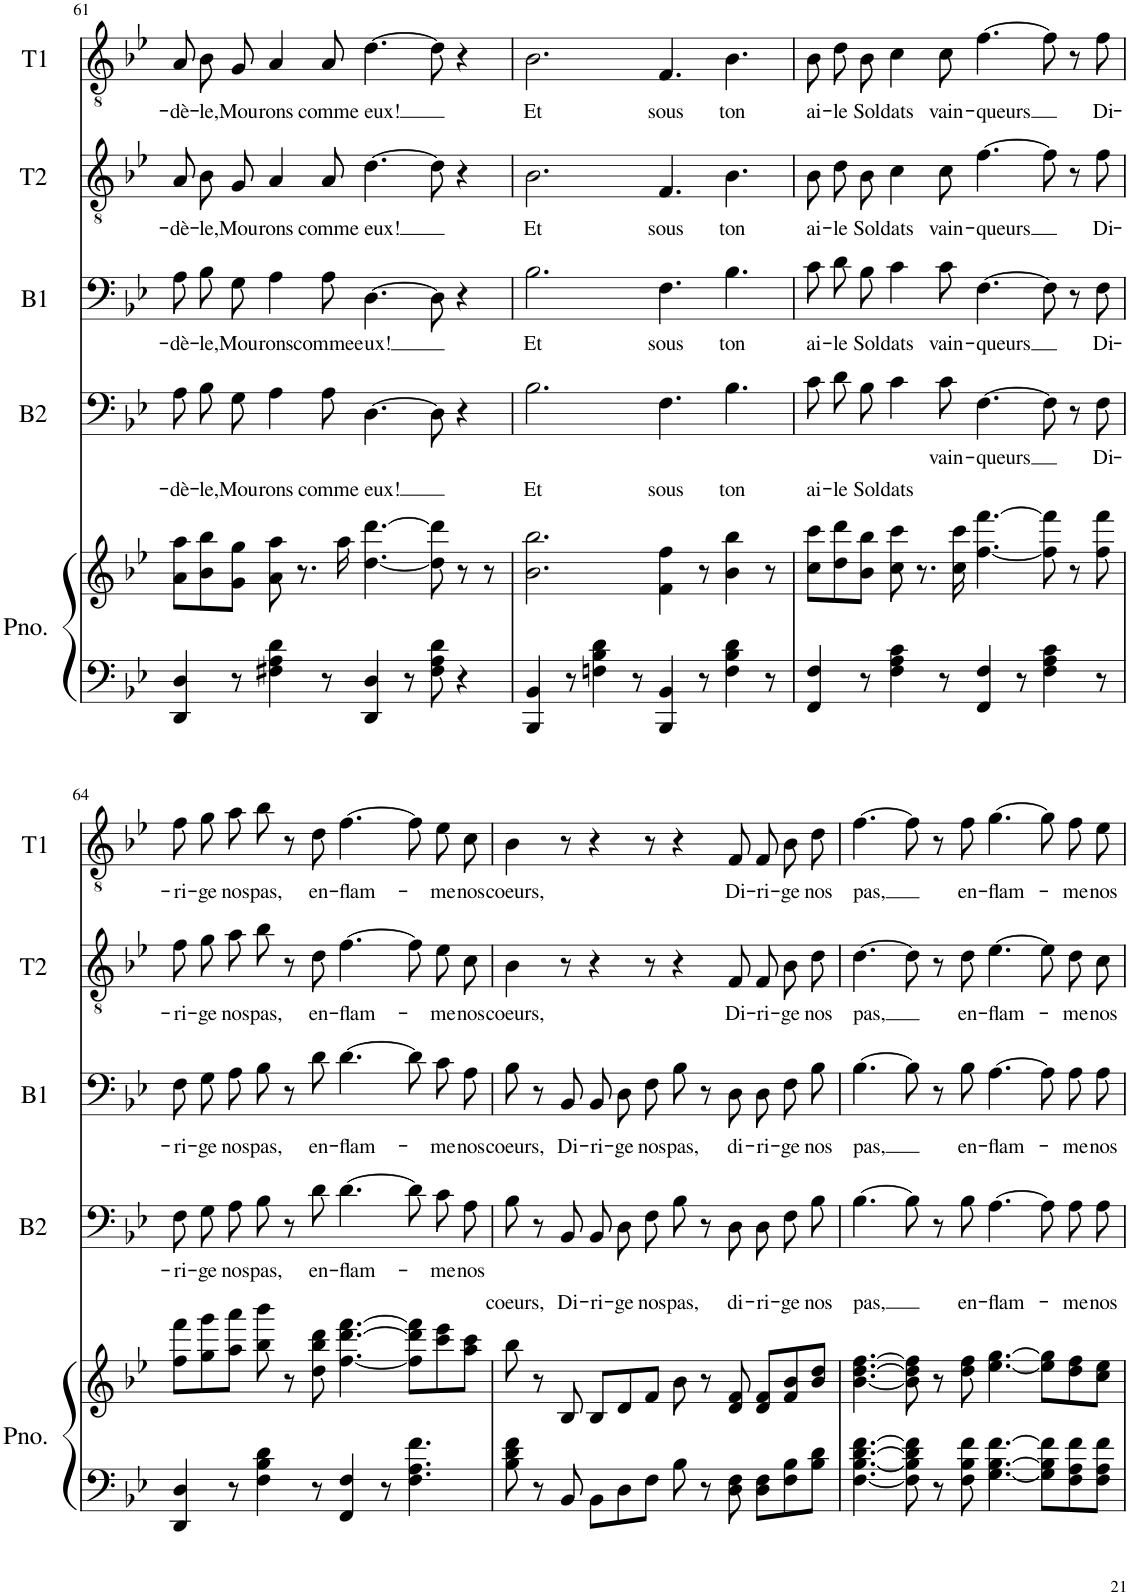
**kern	**kern	**kern	**text	**kern	**text	**kern	**text	**kern	**text
*part5	*part5	*part4	*part4	*part3	*part3	*part2	*part2	*part1	*part1
*staff6	*staff5	*staff4	*staff4	*staff3	*staff3	*staff2	*staff2	*staff1	*staff1
*I"Piano	*	*I"B2	*	*I"B1	*	*I"T2	*	*I"T1	*
*I'Pno.	*	*I'B2	*	*I'B1	*	*I'T2	*	*I'T1	*
!!LO:PB:g=z
*clefF4	*clefG2	*clefF4	*	*clefF4	*	*clefGv2	*	*clefGv2	*
*k[b-e-]	*k[b-e-]	*k[b-e-]	*	*k[b-e-]	*	*k[b-e-]	*	*k[b-e-]	*
*M12/8	*M12/8	*M12/8	*	*M12/8	*	*M12/8	*	*M12/8	*
=61	=61	=61	=61	=61	=61	=61	=61	=61	=61
!	!	!	!LO:LY:b	!	!LO:LY:b	!	!LO:LY:b	!	!LO:LY:b
4DD/ 4D/	8a\ 8aa\L	8A\L	-dè-	8A\L	-dè-	8A/L	-dè-	8A/L	-dè-
!	!	!	!LO:LY:b	!	!LO:LY:b	!	!LO:LY:b	!	!LO:LY:b
.	8b-\ 8bb-\	8B-\	-le,	8B-\	-le,	8B-/	-le,	8B-/	-le,
!	!	!	!LO:LY:b	!	!LO:LY:b	!	!LO:LY:b	!	!LO:LY:b
8r	8g\ 8gg\J	8G\J	Mou-	8G\J	Mou-	8G/J	Mou-	8G/J	Mou-
!	!	!	!LO:LY:b	!	!LO:LY:b	!	!LO:LY:b	!	!LO:LY:b
4F#X\ 4A\ 4d\	8a\ 8aa\	4A\	-rons	4A\	-rons	4A/	-rons	4A/	-rons
.	8.r	.	.	.	.	.	.	.	.
!	!	!	!LO:LY:b	!	!LO:LY:b	!	!LO:LY:b	!	!LO:LY:b
8r	.	8A\	comme	8A\	commee	8A/	comme	8A/	comme
.	16aa\	.	.	.	.	.	.	.	.
!	!	!	!LO:LY:b	!	!LO:LY:b	!	!LO:LY:b	!	!LO:LY:b
4DD/ 4D/	[4.dd\ [4.ddd\	[4.D\	eux!	[4.D\	ux!	[4.d\	eux!	[4.d\	eux!
8r	.	.	.	.	.	.	.	.	.
8F#\ 8A\ 8d\	8dd\] 8ddd\]	8D\]	.	8D\]	.	8d\]	.	8d\]	.
4r	8r	4r	.	4r	.	4r	.	4r	.
.	8r	.	.	.	.	.	.	.	.
=62	=62	=62	=62	=62	=62	=62	=62	=62	=62
!	!	!	!LO:LY:b	!	!LO:LY:b	!	!LO:LY:b	!	!LO:LY:b
4BBB-/ 4BB-/	2.b-\ 2.bb-\	2.B-\	Et	2.B-\	Et	2.B-\	Et	2.B-\	Et
8r	.	.	.	.	.	.	.	.	.
4Fn\ 4B-\ 4d\	.	.	.	.	.	.	.	.	.
8r	.	.	.	.	.	.	.	.	.
!	!	!	!LO:LY:b	!	!LO:LY:b	!	!LO:LY:b	!	!LO:LY:b
4BBB-/ 4BB-/	4f\ 4ff\	4.F\	sous	4.F\	sous	4.F/	sous	4.F/	sous
8r	8r	.	.	.	.	.	.	.	.
!	!	!	!LO:LY:b	!	!LO:LY:b	!	!LO:LY:b	!	!LO:LY:b
4F\ 4B-\ 4d\	4b-\ 4bb-\	4.B-\	ton	4.B-\	ton	4.B-\	ton	4.B-\	ton
8r	8r	.	.	.	.	.	.	.	.
=63	=63	=63	=63	=63	=63	=63	=63	=63	=63
!	!	!	!LO:LY:b	!	!LO:LY:b	!	!LO:LY:b	!	!LO:LY:b
4FF/ 4F/	8cc\ 8ccc\L	8c\L	ai-	8c\L	ai-	8B-\L	ai-	8B-\L	ai-
!	!	!	!LO:LY:b	!	!LO:LY:b	!	!LO:LY:b	!	!LO:LY:b
.	8dd\ 8ddd\	8d\	-le	8d\	-le	8d\	-le	8d\	-le
!	!	!	!LO:LY:b	!	!LO:LY:b	!	!LO:LY:b	!	!LO:LY:b
8r	8b-\ 8bb-\J	8B-\J	Sol-	8B-\J	Sol-	8B-\J	Sol-	8B-\J	Sol-
!	!	!	!LO:LY:b	!	!LO:LY:b	!	!LO:LY:b	!	!LO:LY:b
4F\ 4A\ 4c\	8cc\ 8ccc\	4c\	-dats	4c\	-dats	4c\	-dats	4c\	-dats
.	8.r	.	.	.	.	.	.	.	.
!	!	!	!LO:LY:b	!	!LO:LY:b	!	!LO:LY:b	!	!LO:LY:b
8r	.	8c\	vain-	8c\	vain-	8c\	vain-	8c\	vain-
.	16cc\ 16ccc\	.	.	.	.	.	.	.	.
!	!	!	!LO:LY:b	!	!LO:LY:b	!	!LO:LY:b	!	!LO:LY:b
4FF/ 4F/	[4.ff\ [4.fff\	[4.F\	-queurs	[4.F\	-queurs	[4.f\	-queurs	[4.f\	-queurs
8r	.	.	.	.	.	.	.	.	.
4F\ 4A\ 4c\	8ff\] 8fff\]	8F\]	.	8F\]	.	8f\]	.	8f\]	.
.	8r	8r	.	8r	.	8r	.	8r	.
!	!	!	!LO:LY:b	!	!LO:LY:b	!	!LO:LY:b	!	!LO:LY:b
8r	8ff\ 8fff\	8F\	Di-	8F\	Di-	8f\	Di-	8f\	Di-
!!LO:LB:g=z
=64	=64	=64	=64	=64	=64	=64	=64	=64	=64
!	!	!	!LO:LY:b	!	!LO:LY:b	!	!LO:LY:b	!	!LO:LY:b
4DD/ 4D/	8ff\ 8fff\L	8F\L	-ri-	8F\L	-ri-	8f\L	-ri-	8f\L	-ri-
!	!	!	!LO:LY:b	!	!LO:LY:b	!	!LO:LY:b	!	!LO:LY:b
.	8gg\ 8ggg\	8G\	-ge	8G\	-ge	8g\	-ge	8g\	-ge
!	!	!	!LO:LY:b	!	!LO:LY:b	!	!LO:LY:b	!	!LO:LY:b
8r	8aa\ 8aaa\J	8A\J	nos	8A\J	nos	8a\J	nos	8a\J	nos
!	!	!	!LO:LY:b	!	!LO:LY:b	!	!LO:LY:b	!	!LO:LY:b
4F\ 4B-\ 4d\	8bb-\ 8bbb-\	8B-\	pas,	8B-\	pas,	8b-\	pas,	8b-\	pas,
.	8r	8r	.	8r	.	8r	.	8r	.
!	!	!	!LO:LY:b	!	!LO:LY:b	!	!LO:LY:b	!	!LO:LY:b
8r	8dd\ 8bb-\ 8ddd\	8d\	en-	8d\	en-	8d\	en-	8d\	en-
!	!	!	!LO:LY:b	!	!LO:LY:b	!	!LO:LY:b	!	!LO:LY:b
4FF/ 4F/	[4.ff\ [4.ddd\ [4.fff\	[4.d\	-flam-	[4.d\	-flam-	[4.f\	-flam-	[4.f\	-flam-
8r	.	.	.	.	.	.	.	.	.
4.F\ 4.A\ 4.f\	8ff\] 8ddd\] 8fff\]L	8d\L]	.	8d\L]	.	8f\L]	.	8f\L]	.
!	!	!	!LO:LY:b	!	!LO:LY:b	!	!LO:LY:b	!	!LO:LY:b
.	8ccc\ 8eee-\	8c\	-me	8c\	-me	8e-\	-me	8e-\	-me
!	!	!	!LO:LY:b	!	!LO:LY:b	!	!LO:LY:b	!	!LO:LY:b
.	8aa\ 8ccc\J	8A\J	nos	8A\J	nos	8c\J	nos	8c\J	nos
=65	=65	=65	=65	=65	=65	=65	=65	=65	=65
!	!	!	!LO:LY:b	!	!LO:LY:b	!	!LO:LY:b	!	!LO:LY:b
8B-\ 8d\ 8f\	8bb-\	8B-\	coeurs,	8B-\	coeurs,	4B-\	coeurs,	4B-\	coeurs,
8r	8r	8r	.	8r	.	.	.	.	.
!	!	!	!LO:LY:b	!	!LO:LY:b	!	!	!	!
8BB-/	8B-/	8BB-/	Di-	8BB-/	Di-	8r	.	8r	.
!	!	!	!LO:LY:b	!	!LO:LY:b	!	!	!	!
8BB-\L	8B-/L	8BB-\L	-ri-	8BB-\L	-ri-	4r	.	4r	.
!	!	!	!LO:LY:b	!	!LO:LY:b	!	!	!	!
8D\	8d/	8D\	-ge	8D\	-ge	.	.	.	.
!	!	!	!LO:LY:b	!	!LO:LY:b	!	!	!	!
8F\J	8f/J	8F\J	nos	8F\J	nos	8r	.	8r	.
!	!	!	!LO:LY:b	!	!LO:LY:b	!	!	!	!
8B-\	8b-\	8B-\	pas,	8B-\	pas,	4r	.	4r	.
8r	8r	8r	.	8r	.	.	.	.	.
!	!	!	!LO:LY:b	!	!LO:LY:b	!	!LO:LY:b	!	!LO:LY:b
8D\ 8F\	8d/ 8f/	8D\	di-	8D\	di-	8F/	Di-	8F/	Di-
!	!	!	!LO:LY:b	!	!LO:LY:b	!	!LO:LY:b	!	!LO:LY:b
8D\ 8F\L	8d/ 8f/L	8D\L	-ri-	8D\L	-ri-	8F/L	-ri-	8F/L	-ri-
!	!	!	!LO:LY:b	!	!LO:LY:b	!	!LO:LY:b	!	!LO:LY:b
8F\ 8B-\	8f/ 8b-/	8F\	-ge	8F\	-ge	8B-/	-ge	8B-/	-ge
!	!	!	!LO:LY:b	!	!LO:LY:b	!	!LO:LY:b	!	!LO:LY:b
8B-\ 8d\J	8b-/ 8dd/J	8B-\J	nos	8B-\J	nos	8d/J	nos	8d/J	nos
=66	=66	=66	=66	=66	=66	=66	=66	=66	=66
!	!	!	!LO:LY:b	!	!LO:LY:b	!	!LO:LY:b	!	!LO:LY:b
[4.F\ [4.B-\ [4.d\ [4.f\	[4.b-\ [4.dd\ [4.ff\	[4.B-\	pas,	[4.B-\	pas,	[4.d\	pas,	[4.f\	pas,
8F\] 8B-\] 8d\] 8f\]	8b-\] 8dd\] 8ff\]	8B-\]	.	8B-\]	.	8d\]	.	8f\]	.
8r	8r	8r	.	8r	.	8r	.	8r	.
!	!	!	!LO:LY:b	!	!LO:LY:b	!	!LO:LY:b	!	!LO:LY:b
8F\ 8B-\ 8f\	8dd\ 8ff\	8B-\	en-	8B-\	en-	8d\	en-	8f\	en-
!	!	!	!LO:LY:b	!	!LO:LY:b	!	!LO:LY:b	!	!LO:LY:b
[4.G\ [4.B-\ [4.f\	[4.ee-\ [4.gg\	[4.A\	-flam-	[4.A\	-flam-	[4.e-\	-flam-	[4.g\	-flam-
8G\] 8B-\] 8f\]L	8ee-\] 8gg\]L	8A\L]	.	8A\L]	.	8e-\L]	.	8g\L]	.
!	!	!	!LO:LY:b	!	!LO:LY:b	!	!LO:LY:b	!	!LO:LY:b
8F\ 8A\ 8f\	8dd\ 8ff\	8A\	-me	8A\	-me	8d\	-me	8f\	-me
!	!	!	!LO:LY:b	!	!LO:LY:b	!	!LO:LY:b	!	!LO:LY:b
8F\ 8A\ 8f\J	8cc\ 8ee-\J	8A\J	nos	8A\J	nos	8c\J	nos	8e-\J	nos
=	=	=	=	=	=	=	=	=	=
*-	*-	*-	*-	*-	*-	*-	*-	*-	*-
